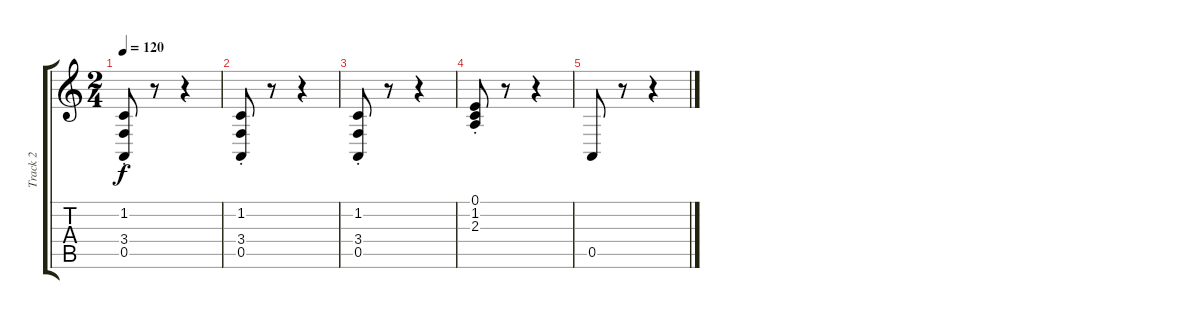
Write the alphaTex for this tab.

\track ("Track 2" "Track 2") {instrument synthstrings2}
\staff {score tabs}
\tuning (E4 B3 G3 D3 A2 E2) {hide}
\ts (2 4)
\tempo 120
\clef g2
\ks c
(1.2 3.4 0.5{st}).8{dy f} r.8 r.4 |
(1.2 3.4 0.5{st}).8 r.8 r.4 |
(1.2 3.4 0.5{st}).8 r.8 r.4 |
(0.1 1.2 2.3{st}).8 r.8 r.4 |
0.5.8 r.8 r.4
